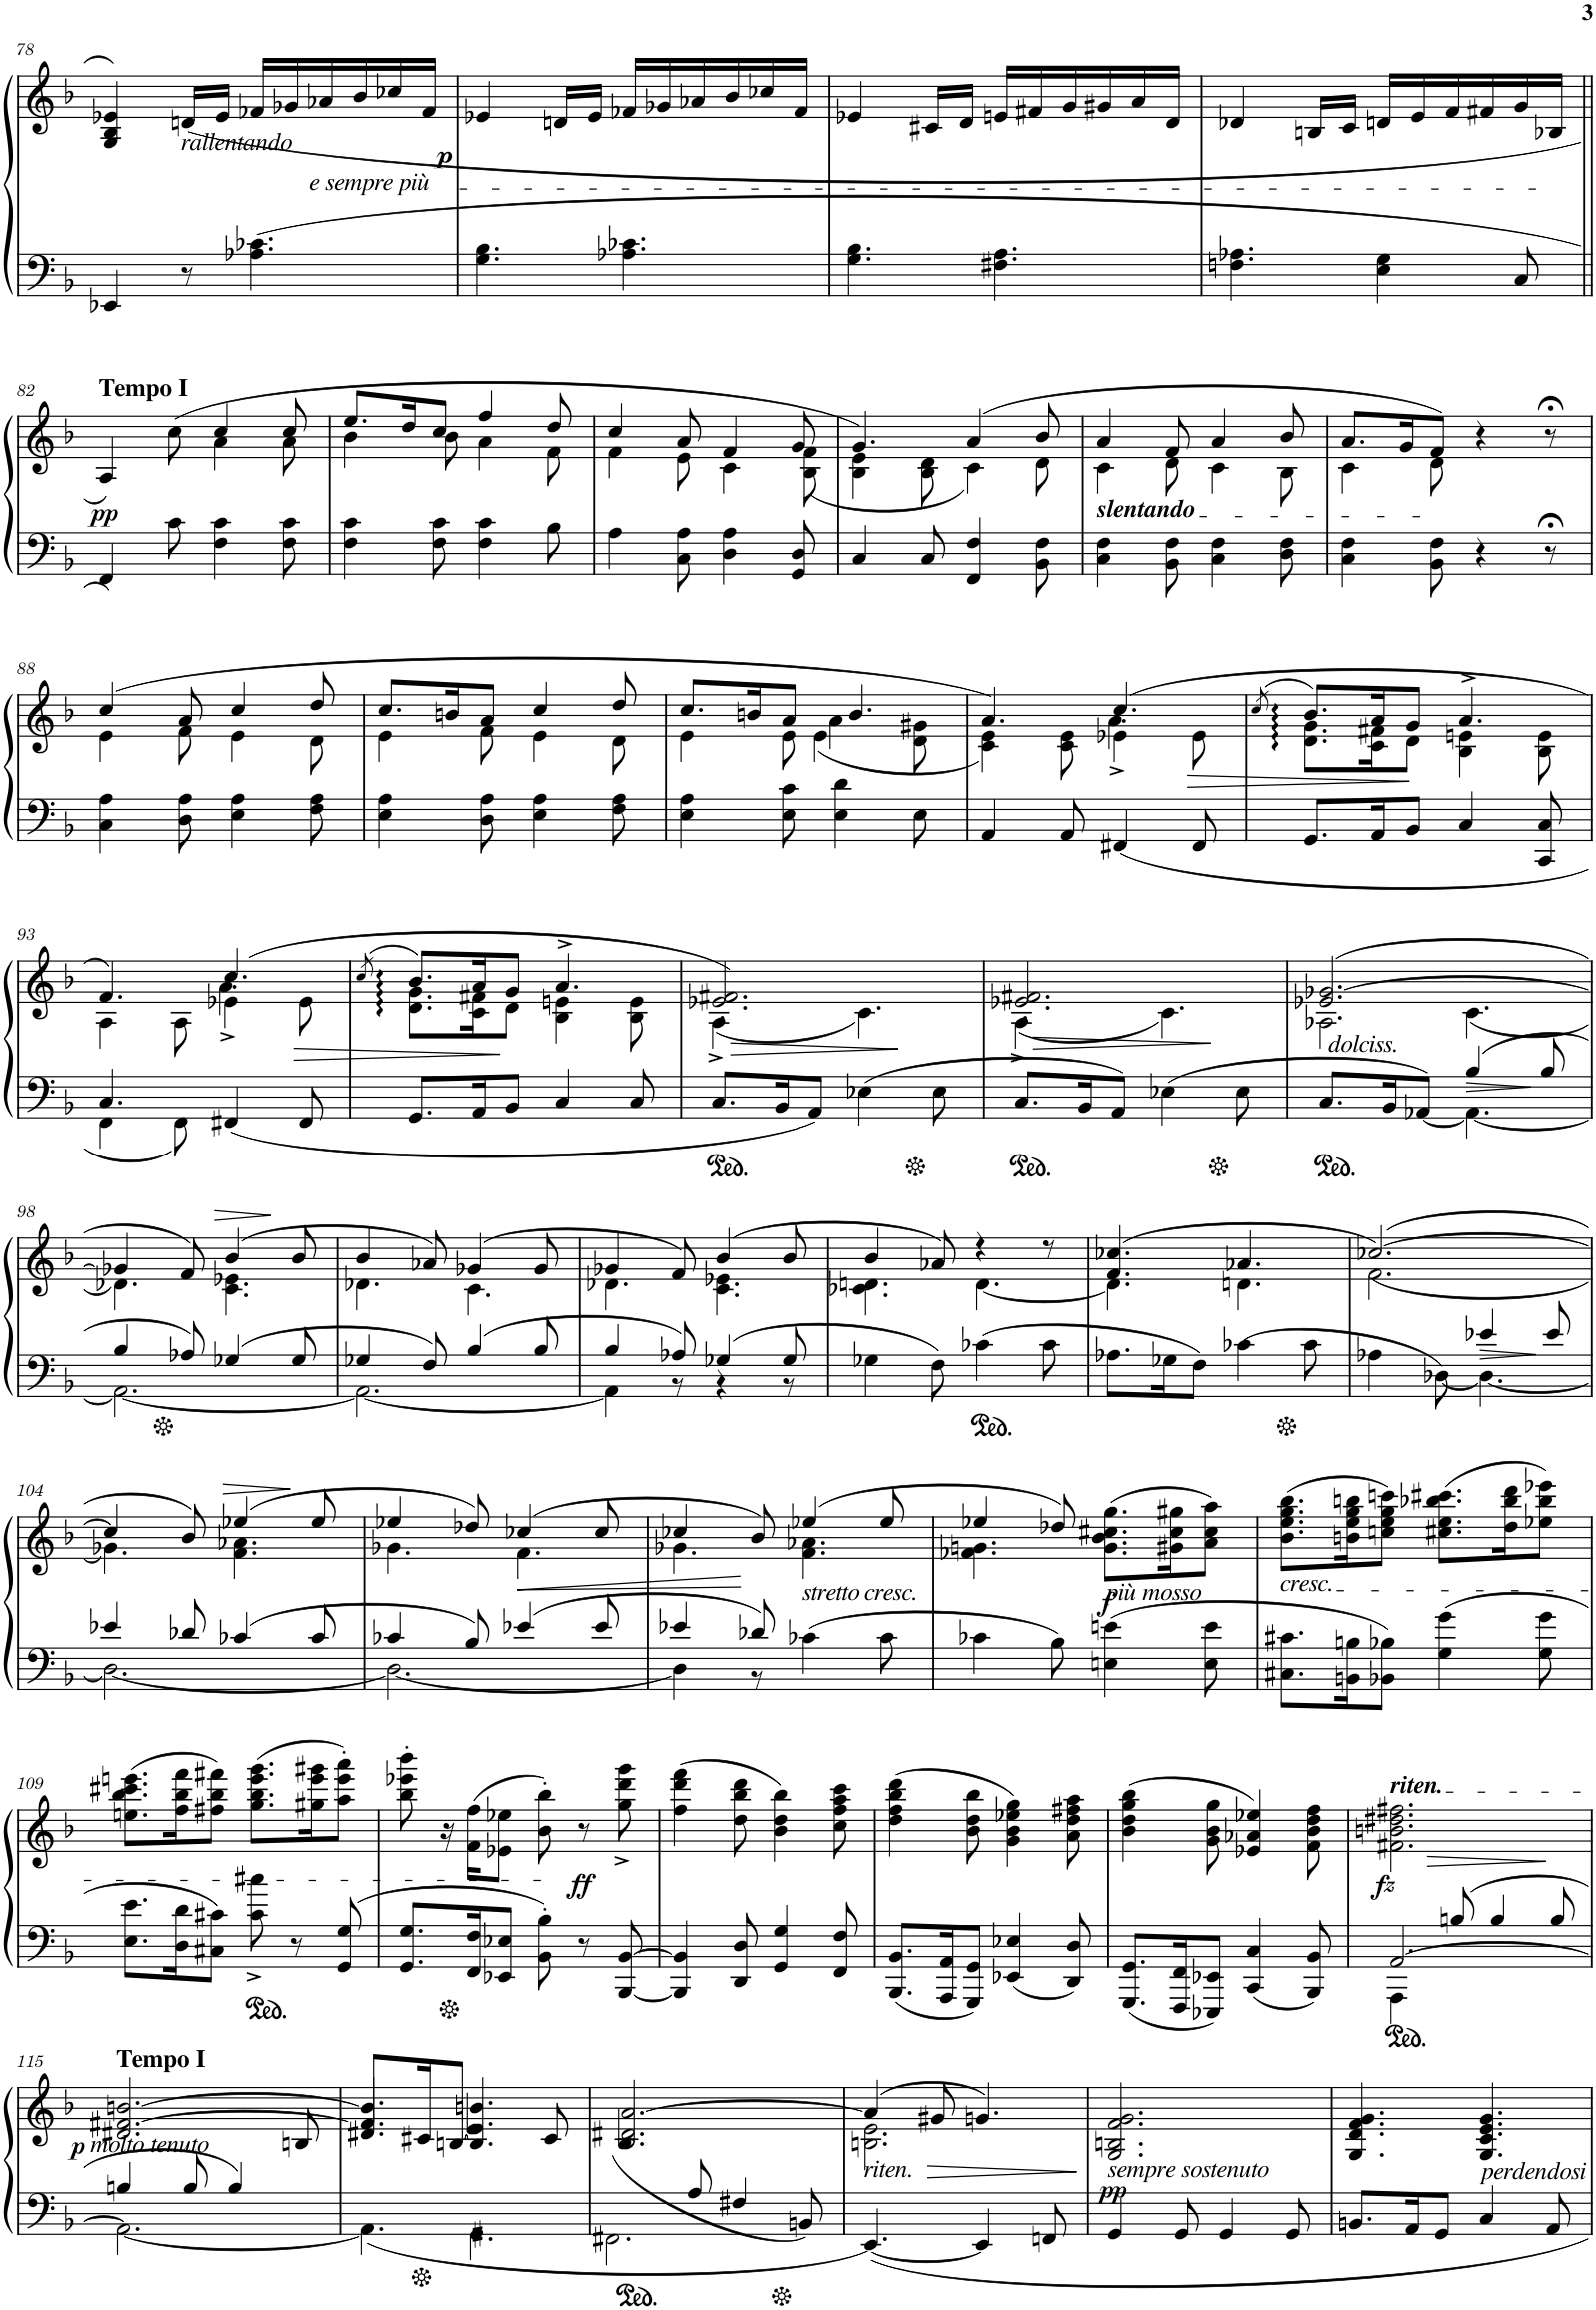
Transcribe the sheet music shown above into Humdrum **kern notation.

**kern	**kern	**dynam
*part1	*part1	*part1
*staff2	*staff1	*staff1/2
*I"Piano	*	*
*I'Pno.	*	*
!!LO:PB:g=z
*clefF4	*clefG2	*
*k[b-]	*k[b-]	*
*M6/8	*M6/8	*
=78	=78	=78
4EE-X/	4G/ 4B-/ 4e-X/	.
!	!LO:TX:b:i:t=rallentando	!
8r	(16dn/LL	.
.	16e-/JJ	.
4.A-X\ 4.c-X\	16f-X/LL	.
.	16g-X/	.
!	!LO:TX:b:i:t=e sempre più	!
.	16a-X/	.
.	16b-/	.
.	16cc-X/	.
.	16f-/JJ	.
=79	=79	=79
4.G\ 4.B-\	4e-X/	.
.	16dn/LL	.
.	16e-/JJ	.
4.A-X\ 4.c-X\	16f-X/LL	.
.	16g-X/	.
.	16a-X/	.
.	16b-/	.
.	16cc-X/	.
.	16f-/JJ	.
=80	=80	=80
4.G\ 4.B-\	4e-X/	.
.	16c#X/LL	.
.	16d/JJ	.
4.F#X\ 4.A\	16en/LL	.
.	16f#X/	.
.	16g/	.
.	16g#X/	.
.	16a/	.
.	16d/JJ	.
=81	=81	=81
4.Fn\ 4.A-X\	4d-X/	.
.	16Bn/LL	.
.	16c/JJ	.
4E\ 4G\	16dn/LL	.
.	16e/	.
.	16f/	.
.	16f#X/	.
8C/	16g/	.
.	16B-X/JJ	.
!!LO:LB:g=z
=82||	=82||	=82||
*	*^	*
!	!LO:TX:a:B:t=Tempo I	!	!
!	!	!	!LO:DY:b
4FF/	4A/)	4.ryy	pp
8c\	(8cc\	.	.
4F\ 4c\	4cc/	4a\	.
8F\ 8c\	8cc/	8a\	.
=83	=83	=83	=83
4F\ 4c\	8.ee/L	4b-\	.
.	16dd/K	.	.
8F\ 8c\	8cc/J	8b-\	.
4F\ 4c\	4ff/	4a\	.
8B-\	8dd/	8f\	.
=84	=84	=84	=84
4A\	4cc/	4f\	.
8C\ 8A\	8a/	8e\	.
4D\ 4A\	4f/	4c\	.
8GG/ 8D/	8g/	(8B-\ 8f\	.
=85	=85	=85	=85
4C/	4.g/)	4B-\ 4e\	.
8C/	.	8B-\ 8d\	.
4FF/ 4F/	(4a/	4c\)	.
8BB-\ 8F\	8b-/	8d\	.
=86	=86	=86	=86
!	!LO:TX:b:Bi:t=slentando	!	!
4C\ 4F\	4a/	4c\	.
8BB-\ 8F\	8f/	8d\	.
4C\ 4F\	4a/	4c\	.
8D\ 8F\	8b-/	8B-\	.
=87	=87	=87	=87
4C\ 4F\	8.a/L	4c\	.
.	16g/K	.	.
8BB-\ 8F\	8f/J)	8d\	.
4r	4r	4.ryy	.
8r;<	8r;<	.	.
!!LO:LB:g=z	!!
=88	=88	=88	=88
4C\ 4A\	(4cc/	4e\	.
8D\ 8A\	8a/	8f\	.
4E\ 4A\	4cc/	4e\	.
8F\ 8A\	8dd/	8d\	.
=89	=89	=89	=89
4E\ 4A\	8.cc/L	4e\	.
.	16bn/K	.	.
8D\ 8A\	8a/J	8f\	.
4E\ 4A\	4cc/	4e\	.
8F\ 8A\	8dd/	8d\	.
=90	=90	=90	=90
*	*	*^	*
4E\ 4A\	8.cc/L	4e\	4.ryy	.
.	16bn/K	.	.	.
8E\ 8c\	8a/J	8e\	.	.
4E\ 4d\	4.b/	(4e\	4a\	.
8E\	.	8d\ 8g#X\	8ryy	.
=91	=91	=91	=91	=91
4AA/	4.a/)	4c\ 4e\)	4.ryy	.
8AA/	.	8c\ 8e\	.	.
4FF#X/	(4.cc^/	4e-X^\	4.a\	.
!	!	!	!	!LO:HP:b
8FF#/	.	8e-\	.	>
*	*v	*v	*v	*
=92	=92	=92
.	(8qcc/	.
*	*^	*
8.GG/L	8.b-/L)	8.d\ 8.g\L	.
16AA/K	16a/K	16c\ 16f#X\K	.
8BB-/J	8g/J	8d\J	]
4C/	4.a^/	4B-\ 4en\	.
8CC/ 8C/	.	8B-\ 8e\	.
!!LO:LB:g=z
=93	=93	=93	=93
*^	*	*^	*
4.C/	4FF\	4.f/)	4A\	4.ryy	.
.	8FF\	.	8A\	.	.
4FF#X/	4.ryy	(4.cc^/	4e-X^\	4.a\	.
!	!	!	!	!	!LO:HP:b
8FF#/	.	.	8e-\	.	>
*v	*v	*	*	*	*
*	*v	*v	*v	*
=94	=94	=94
.	(8qcc/	.
*	*^	*
8.GG/L	8.b-/L)	8.d\ 8.g\L	.
16AA/K	16a/K	16c\ 16f#X\K	.
8BB-/J	8g/J	8d\J	.
4C/	4.a^/	4B-\ 4en\	]
8C/	.	8B-\ 8e\	.
=95	=95	=95	=95
8.C/L	2.e-X/^ 2.f#X/^)	(4.A^\	.
16BB-/K	.	.	.
8AA/J	.	.	.
4E-X\	.	4.c\)	.
8E-\	.	.	.
=96	=96	=96	=96
8.C/L	2.e-X/^ 2.f#X/^	(4.A^\	.
16BB-/K	.	.	.
8AA/J	.	.	.
4E-X\	.	4.c\)	.
8E-\	.	.	.
=97	=97	=97	=97
*^	*	*^	*
!	!	!LO:TX:b:i:t=dolciss.	!	!	!
8.C/L	4.ryy	(2.e-X/ [2.g-X/	2.A-X\	4.ryy	.
16BB-/K	.	.	.	.	.
[<8AA-X/J	.	.	.	.	.
4B-/	4.AA-\_	.	.	(4.c\	.
8B-/	.	.	.	.	.
*	*	*	*v	*v	*
!!LO:LB:g=z
=98	=98	=98	=98	=98
4B-/	2.AA-\_	4g-X/]	4.d-X\)	.
8A-X/	.	8f/)	.	.
!	!	!	!	!LO:HP:b
4G-X/	.	(4b-/	4.c\ 4.e-X\	>
8G-/	.	8b-/	.	]
=99	=99	=99	=99	=99
4G-X/	2.AA-\_	4b-/	4.d-X\	.
8F/	.	8a-X/)	.	.
4B-/	.	(4g-X/	4.c\	.
8B-/	.	8g-/	.	.
=100	=100	=100	=100	=100
4B-/	4AA-\]	4g-X/	4.d-X\	.
8A-X/	8r	8f/)	.	.
4G-X/	4r	(4b-/	4.c\ 4.e-X\	.
8G-/	8r	8b-/	.	.
*v	*v	*	*	*
=101	=101	=101	=101
4G-X\	4b-/	4.c-X\ 4.dn\	.
8F\	8a-X/)	.	.
4c-X\	4r	[4.d\	.
8c-\	8r	.	.
=102	=102	=102	=102
8.A-X\L	(4.f/ 4.cc-X/	4.d\]	.
16G-X\K	.	.	.
8F\J	.	.	.
4c-X\	4.a-X/	4.dn\	.
8c-\	.	.	.
=103	=103	=103	=103
*^	*	*	*
4A-X\	4.ryy	([2.cc-X/)	(2.f\	.
[<8D-X\	.	.	.	.
4e-X/	4.D-\_	.	.	.
8e-/	.	.	.	.
!!LO:LB:g=z	!!
=104	=104	=104	=104	=104
4e-X/	2.D-\_	4cc-/]	4.g-X\)	.
8d-X/	.	8b-/)	.	.
!	!	!	!	!LO:HP:b
4c-X/	.	(4ee-X/	4.f\ 4.a-X\	>
8c-/	.	8ee-/	.	]
=105	=105	=105	=105	=105
4c-X/	2.D-\_	4ee-X/	4.g-X\	.
8B-/	.	8dd-X/)	.	.
!	!	!	!	!LO:HP:b
4e-X/	.	(4cc-X/	4.f\	<
8e-/	.	8cc-/	.	.
=106	=106	=106	=106	=106
4e-X/	4D-\]	4cc-X/	4.g-X\	.
8d-X/	8r	8b-/)	.	[
!	!	!LO:TX:b:i:t=stretto	!	!
!	!	!LO:TX:b:i:t=cresc.	!	!
4c-X\	4.ryy	(4ee-X/	4.f\ 4.a-X\	.
8c-\	.	8ee-/	.	.
*v	*v	*	*	*
=107	=107	=107	=107
4c-X\	4ee-X/	4.f-X\ 4.gn\	.
8B-\	8dd-X/)	.	.
!	!LO:TX:b:i:t=più mosso	!	!
!	!	!	!LO:DY:a=2
4En\ 4en\	(8.g\ 8.b-\ 8.cc#X\ 8.gg\L	4.ryy	f
.	16g#X\ 16cc#\ 16gg#X\K	.	.
8E\ 8e\	8a\ 8cc#\ 8aa\J)	.	.
*	*v	*v	*
=108	=108	=108
!	!LO:TX:b:i:t=cresc.	!
8.C#X\ 8.c#X\L	(8.b-\ 8.ee\ 8.gg\ 8.bb-\L	.
16BBn\ 16Bn\K	16bn\ 16ee\ 16gg\ 16bbn\K	.
8BB-X\ 8B-X\J	8ccn\ 8ee\ 8gg\ 8cccn\J)	.
4G\ 4g\	(8.cc#X\ 8.ee\ 8.bb-X\ 8.ccc#X\L	.
.	16dd\ 16bb-\ 16ddd\K	.
8G\ 8g\	8ee-X\ 8bb-\ 8eee-X\J)	.
!!LO:LB:g=z
=109	=109	=109
8.E\ 8.e\L	(8.een\ 8.bb-\ 8.ccc#X\ 8.eeen\L	.
16D\ 16d\K	16ff\ 16bb-\ 16fff\K	.
8C#X\ 8c#X\J	8ff#X\ 8bb-\ 8fff#X\J)	.
8c#\^< 8cc#X\^<	(8.gg\ 8.bb-\ 8.eee\ 8.ggg\L	.
8r	.	.
.	16gg#X\ 16eee\ 16ggg#X\K	.
8GG/ 8G/	8aa\' 8eee\' 8aaa\'J)	.
=110	=110	=110
8.GG/ 8.G/L	8bb-\' 8eee-X\' 8bbb-\'	.
.	16r	.
16FF/ 16F/K	(16f\ 16ff\KL	.
8EE-X/ 8E-X/J	8e-X\ 8ee-X\J	.
8BB-\' 8B-\'	8b-\' 8bb-\')	.
!	!	!LO:DY:a=2
8r	8r	ff
[8BBB-/^ [8BB-/^	8gg\^< 8ddd\^< 8ggg\^<	.
=111	=111	=111
4BBB-/] 4BB-/]	(4ff\ 4ddd\ 4fff\	.
8DD/ 8D/	8dd\ 8bb-\ 8ddd\	.
4GG/ 4G/	4b-\ 4dd\ 4bb-\)	.
8FF/ 8F/	8cc\ 8ff\ 8aa\ 8ccc\	.
=112	=112	=112
8.BBB-/ 8.BB-/L	(4dd\ 4ff\ 4bb-\ 4ddd\	.
16AAA/ 16AA/K	.	.
8GGG/ 8GG/J	8b-\ 8dd\ 8bb-\	.
4EE-X/ 4E-X/	4g\ 4b-\ 4ee-X\ 4gg\)	.
8DD/ 8D/	8a\ 8dd\ 8ff#X\ 8aa\	.
=113	=113	=113
8.GGG/ 8.GG/L	(4b-\ 4dd\ 4gg\ 4bb-\	.
16FFF/ 16FF/K	.	.
8EEE-X/ 8EE-X/J	8g\ 8b-\ 8gg\	.
4CC/ 4C/	4e-X/ 4a-X/ 4ee-X/)	.
8BBB-/ 8BB-/	8f\ 8b-\ 8dd\ 8ff\	.
=114	=114	=114
*ped	*	*
*^	*	*
!	!	!LO:TX:a:Bi:t=riten.	!
!	!	!	!LO:DY:b
4AAA\	[2.AA/	2.f#X\ 2.bn\ 2.dd#X\ 2.ff#X\	fz
8Bn/	.	.	.
4B/	.	.	.
8B/	.	.	.
!!LO:LB:g=z
=115	=115	=115	=115
*	*	*^	*
!	!	!LO:TX:a:B:t=Tempo I	!	!
!	!	!LO:TX:b:i:t=molto tenuto	!	!
!	!	!	!	!LO:DY:b
4Bn/	2.AA\_	2.d#X/ [>2.f#X/ [2.bn/	8ryy	p
*	*	*v	*v	*
8B/	.	.	.
4B/	.	.	.
*	*	*^	*
8ryy	.	.	8Bn/	.
*v	*v	*	*	*
=116	=116	=116	=116
4.AA\]	4.f#/] 4.b/]	8.d#X/L	.
*	*Xped	*	*
.	.	16c#X/K	.
.	.	[8Bn/J	.
4.GG#X\	4.B/] 4.e/ 4.bn/	4e/	.
.	.	8c#/	.
=117	=117	=117	=117
*^	*	*	*
*	*	*ped	*	*
4ryy	2.FF#X\	2.Bn/ 2.d#X/ [2.a/	(<4B/	.
8A/	.	.	2ryy	.
4F#X/	.	.	.	.
*Xped	*	*	*	*
8BBn/)	.	.	.	.
*v	*v	*	*	*
=118	=118	=118	=118
!	!LO:TX:b:i:t=riten.	!	!
!	!	!	!LO:HP:b
[4.EE/	(4a/]	2.Bn\ 2.e\	>
.	8g#X/	.	.
4EE/]	4.gn/)	.	.
8FFn/	.	.	.
*	*v	*v	*
.	.	]
=119	=119	=119
!	!LO:TX:b:i:t=sempre sostenuto	!
!	!	!LO:DY:a=2
4GG/	2.G/ 2.Bn/ 2.f/ 2.g/	pp
8GG/	.	.
4GG/	.	.
8GG/	.	.
=120	=120	=120
8.BBn/L	4.G/ 4.d/ 4.f/ 4.g/	.
16AA/K	.	.
8GG/J	.	.
!	!LO:TX:b:i:t=perdendosi	!
4C/	4.G/ 4.c/ 4.e/ 4.g/	.
8AA/	.	.
=	=	=
*-	*-	*-
